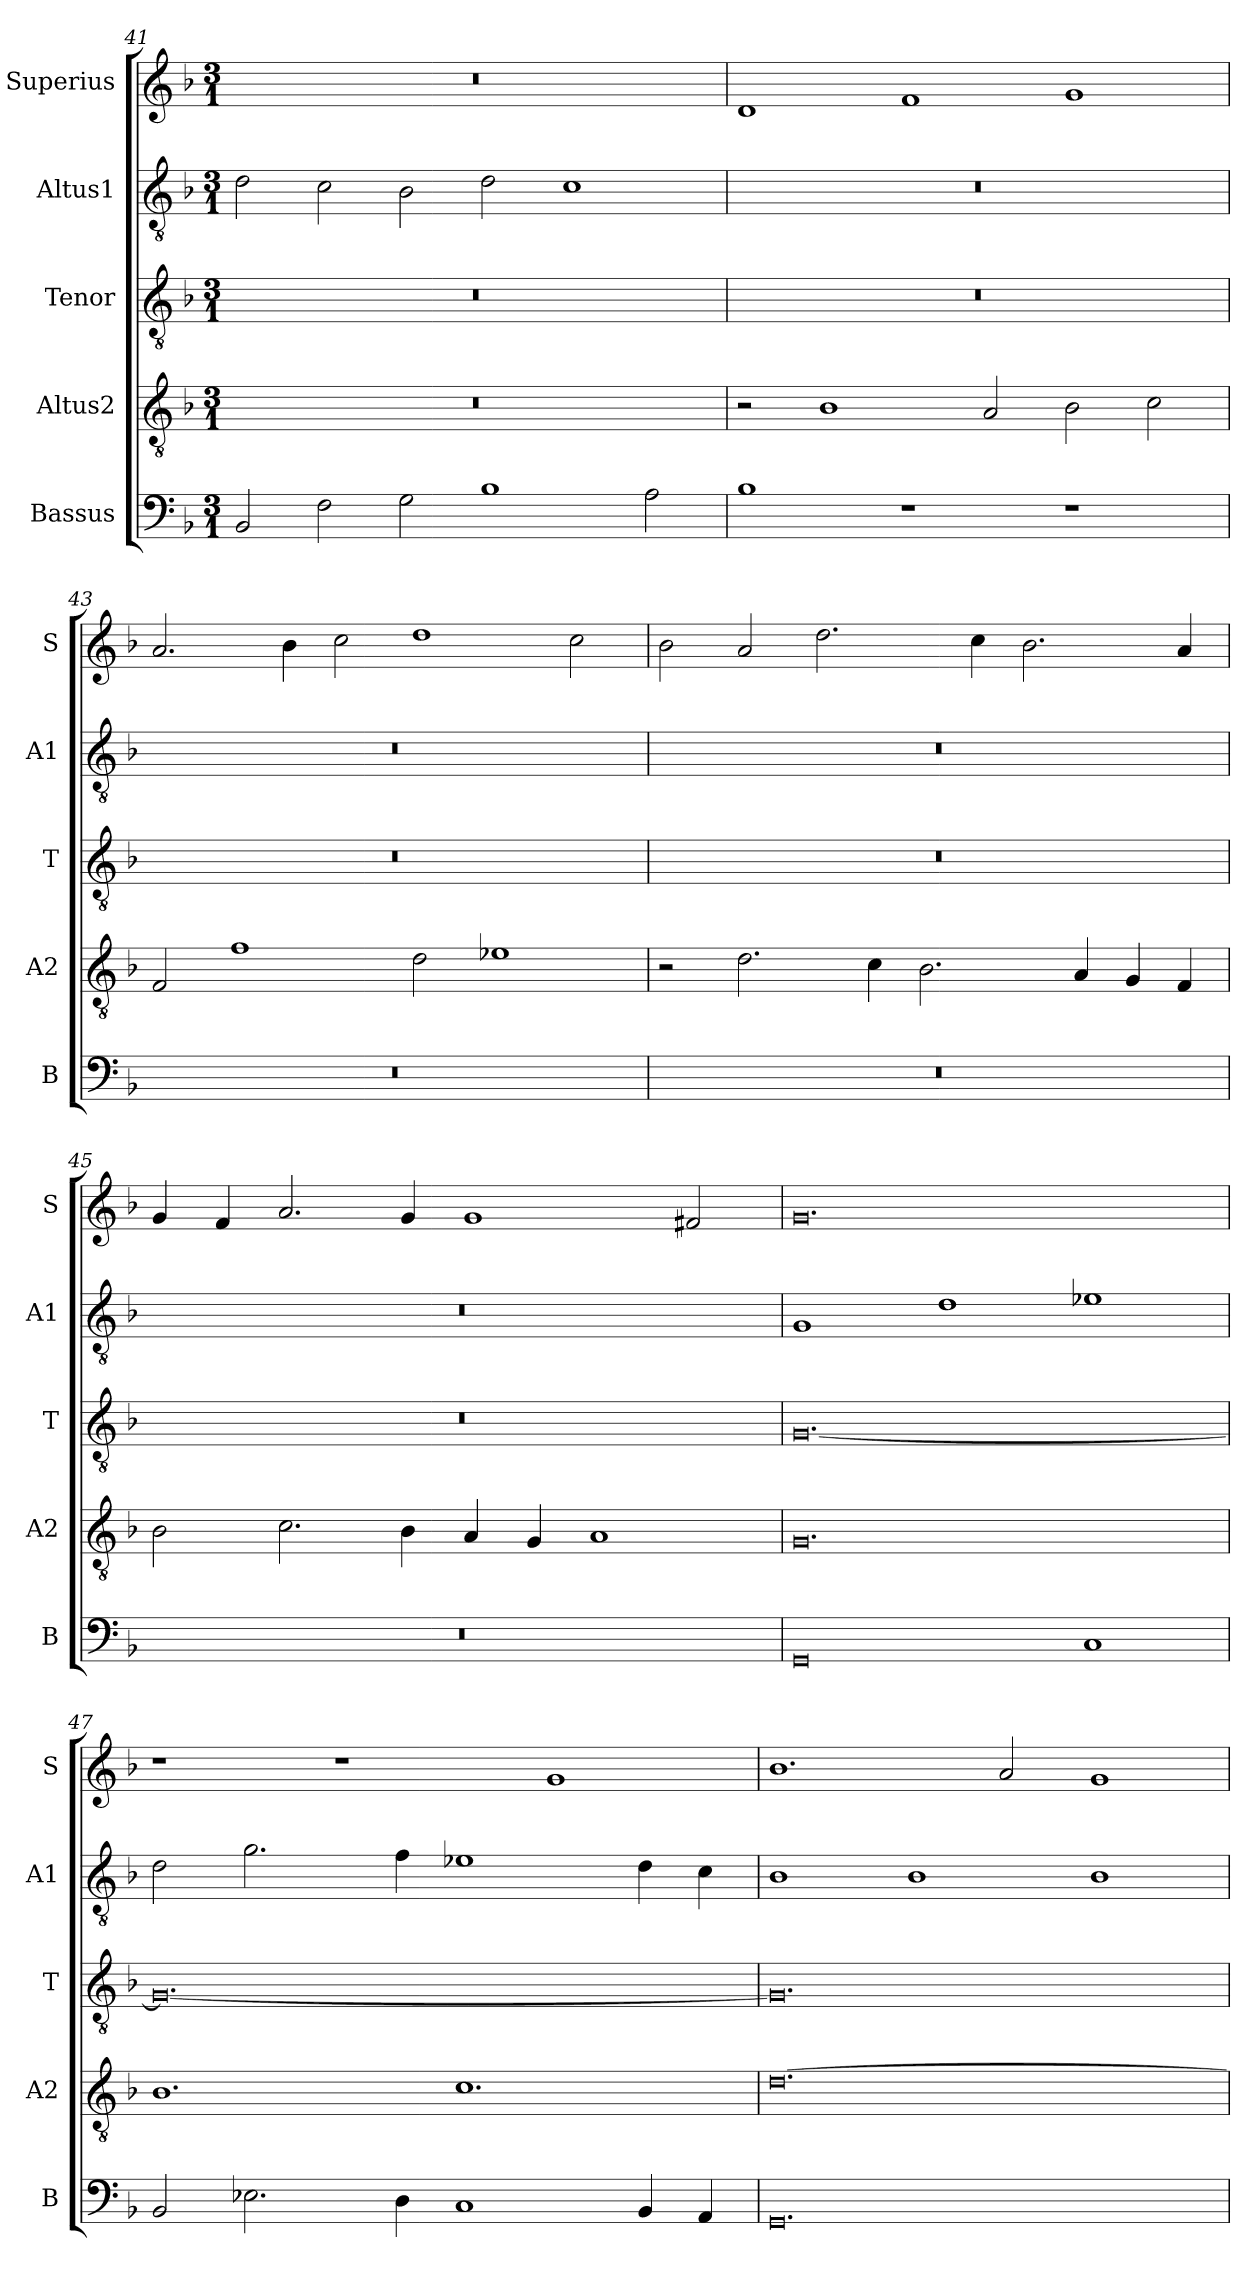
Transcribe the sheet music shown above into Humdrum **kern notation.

**kern	**kern	**kern	**kern	**kern
*part5	*part4	*part3	*part2	*part1
*staff5	*staff4	*staff3	*staff2	*staff1
*I"Bassus	*I"Altus2	*I"Tenor	*I"Altus1	*I"Superius
*I'B	*I'A2	*I'T	*I'A1	*I'S
*clefF4	*clefGv2	*clefGv2	*clefGv2	*clefG2
*k[b-]	*k[b-]	*k[b-]	*k[b-]	*k[b-]
*M3/1	*M3/1	*M3/1	*M3/1	*M3/1
=41	=41	=41	=41	=41
2BB-/	0.r	0.r	2d\	0.r
2F\	.	.	2c\	.
2G\	.	.	2B-\	.
1B-	.	.	2d\	.
.	.	.	1c	.
2A\	.	.	.	.
=42	=42	=42	=42	=42
1B-	2r	0.r	0.r	1d
.	1B-	.	.	.
1r	.	.	.	1f
.	2A/	.	.	.
1r	2B-\	.	.	1g
.	2c\	.	.	.
=43	=43	=43	=43	=43
0.r	2F/	0.r	0.r	2.a/
.	1f	.	.	.
.	.	.	.	4b-\
.	.	.	.	2cc\
.	2d\	.	.	1dd
.	1e-X	.	.	.
.	.	.	.	2cc\
=44	=44	=44	=44	=44
0.r	2r	0.r	0.r	2b-\
.	2.d\	.	.	2a/
.	.	.	.	2.dd\
.	4c\	.	.	.
.	2.B-\	.	.	.
.	.	.	.	4cc\
.	.	.	.	2.b-\
.	4A/	.	.	.
.	4G/	.	.	.
.	4F/	.	.	4a/
=45	=45	=45	=45	=45
0.r	2B-\	0.r	0.r	4g/
.	.	.	.	4f/
.	2.c\	.	.	2.a/
.	4B-\	.	.	4g/
.	4A/	.	.	1g
.	4G/	.	.	.
.	1A	.	.	.
.	.	.	.	2f#X/
=46	=46	=46	=46	=46
0GG	0.G	[0.G	1G	0.g
.	.	.	1d	.
1C	.	.	1e-X	.
=47	=47	=47	=47	=47
2BB-/	1.B-	0.G_	2d\	1r
2.E-X\	.	.	2.g\	.
.	.	.	.	1r
4D\	.	.	4f\	.
1C	1.c	.	1e-X	.
.	.	.	.	1g
4BB-/	.	.	4d\	.
4AA/	.	.	4c\	.
=48	=48	=48	=48	=48
0.GG	[0.d	0.G]	1B-	1.b-
.	.	.	1B-	.
.	.	.	.	2a/
.	.	.	1B-	1g
=	=	=	=	=
*-	*-	*-	*-	*-
